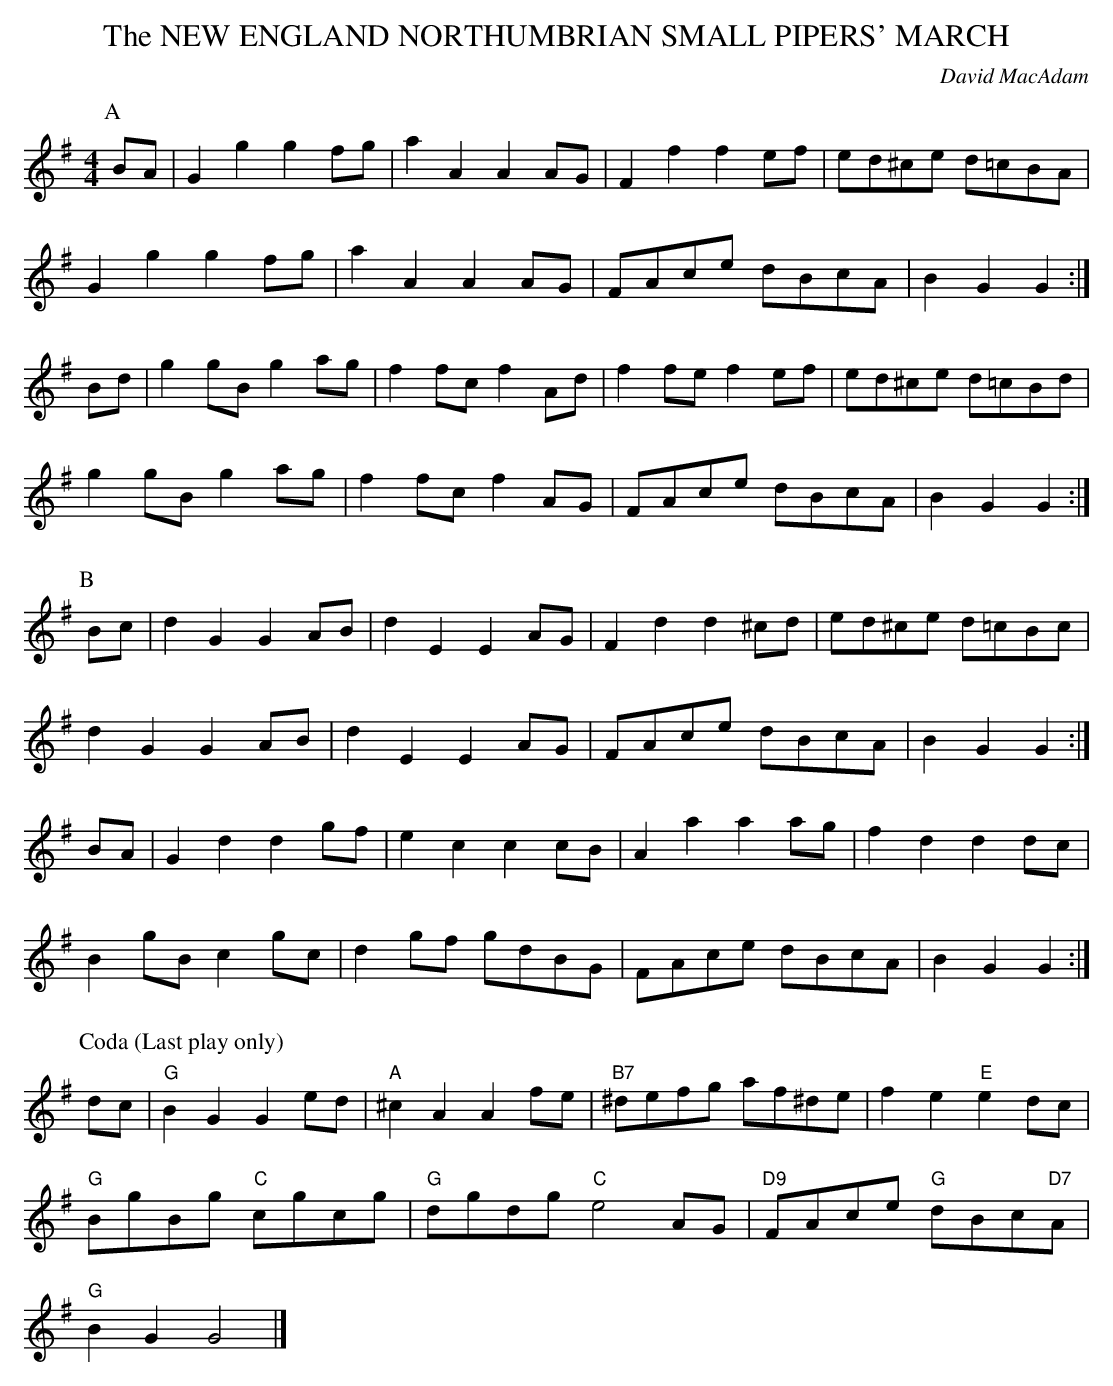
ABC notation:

X:1
T:NEW ENGLAND NORTHUMBRIAN SMALL PIPERS' MARCH, The
C:David MacAdam
L:1/4
M: 4/4
K:G
P:A
B/A/ | Ggg f/g/|aAA A/G/|Fff e/f/|e/d/^c/e/ d/=c/B/A/|
G g g f/g/ | a A A A/G/ | F/A/c/e/\'a0 d/B/c/A/ | B G G :|
B/d/ | g g/B/ g a/g/ | f f/c/ f A/d/ | f f/e/ f e/f/ |e/d/^c/e/ d/=c/B/d/ |
g g/B/ g a/g/ | f f/c/ f A/G/ | F/A/c/e/\'a0 d/B/c/A/ | B G G :|
%%vskip .2cm
P:B
B/c/ | d G G A/B/ | d E E A/G/ | F d d ^c/d/ | e/d/^c/e/ d/=c/B/c/ |
d G G A/B/ | d E E A/G/ |F/A/c/e/\'a0 d/B/c/A/ | B G G :|
B/A/ | G d d g/f/ | e c c c/B/ | A a a a/g/ | f d d d/c/ |
B g/B/ c g/c/ | d g/f/ g/d/B/G/ | F/A/c/e/\'a0 d/B/c/A/ | B G G :|
%%vskip .2cm
P:Coda (Last play only)
d/c/ | "G"B G G e/d/ | "A"^c A A f/e/ | "B7"^d/e/f/g/ a/f/^d/e/ | f e "E"e d/c/ |
"G"B/g/B/g/ "C"c/g/c/g/ |"G"d/g/d/g/ "C"e2 A/G/ | "D9"F/A/c/e/\'a0 "G"d/B/c/"D7"A/ |
"G"B G G2|]
